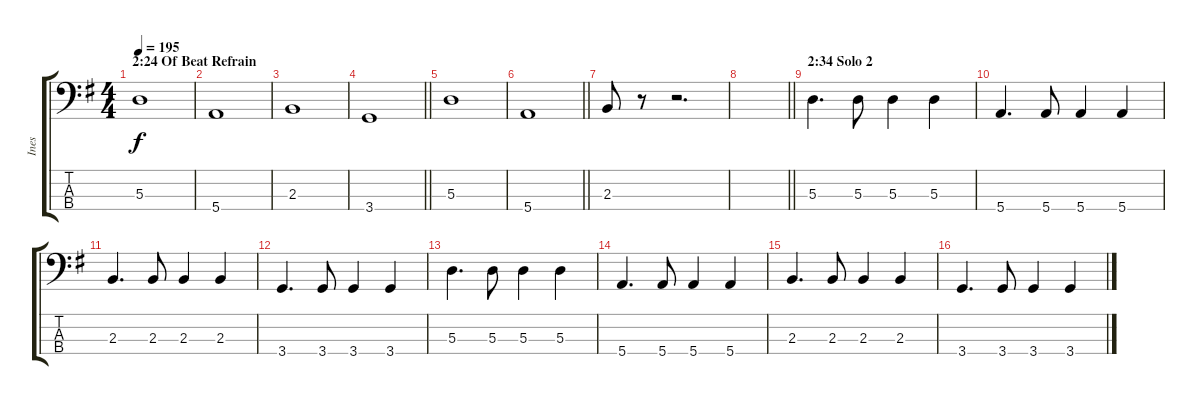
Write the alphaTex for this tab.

\track ("Ines" "Ines") {instrument electricbassfinger}
\staff {score tabs}
\tuning (G2 D2 A1 E1) {hide}
\ts (4 4)
\section ("" "2:24 Of Beat Refrain")
\tempo 195
\clef f4
\ks g
5.3.1{dy f} |
5.4.1 |
2.3.1 |
\barLineRight lightlight
3.4.1 |
5.3.1 |
\barLineRight lightlight
5.4.1 |
2.3.8 r.8 r.2{d} |
\barLineRight lightlight
|
\section ("" "2:34 Solo 2")
5.3.4{d} 5.3.8 5.3.4 5.3.4 |
5.4.4{d} 5.4.8 5.4.4 5.4.4 |
2.3.4{d} 2.3.8 2.3.4 2.3.4 |
3.4.4{d} 3.4.8 3.4.4 3.4.4 |
5.3.4{d} 5.3.8 5.3.4 5.3.4 |
5.4.4{d} 5.4.8 5.4.4 5.4.4 |
2.3.4{d} 2.3.8 2.3.4 2.3.4 |
3.4.4{d} 3.4.8 3.4.4 3.4.4
